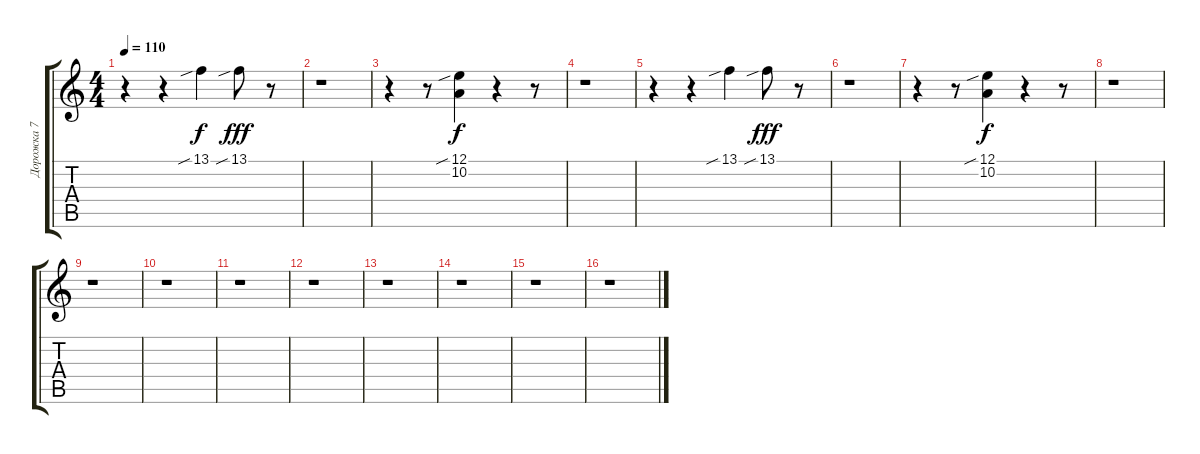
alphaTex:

\track ("Дорожка 7" "Дорожка 7") {instrument altosax}
\staff {score tabs}
\tuning (E4 B3 G3 D3 A2 E2) {hide}
\ts (4 4)
\tempo 110
\clef g2
\ks c
r.4{dy f} r.4 13.1{sib}.4 13.1{sib}.8{dy fff} r.8 |
r.1 |
r.4 r.8 (12.1{sib} 10.2).4{dy f} r.4 r.8 |
r.1 |
r.4 r.4 13.1{sib}.4 13.1{sib}.8{dy fff} r.8 |
r.1 |
r.4 r.8 (12.1{sib} 10.2).4{dy f} r.4 r.8 |
r.1 |
r.1 |
r.1 |
r.1 |
r.1 |
r.1 |
r.1 |
r.1 |
r.1
